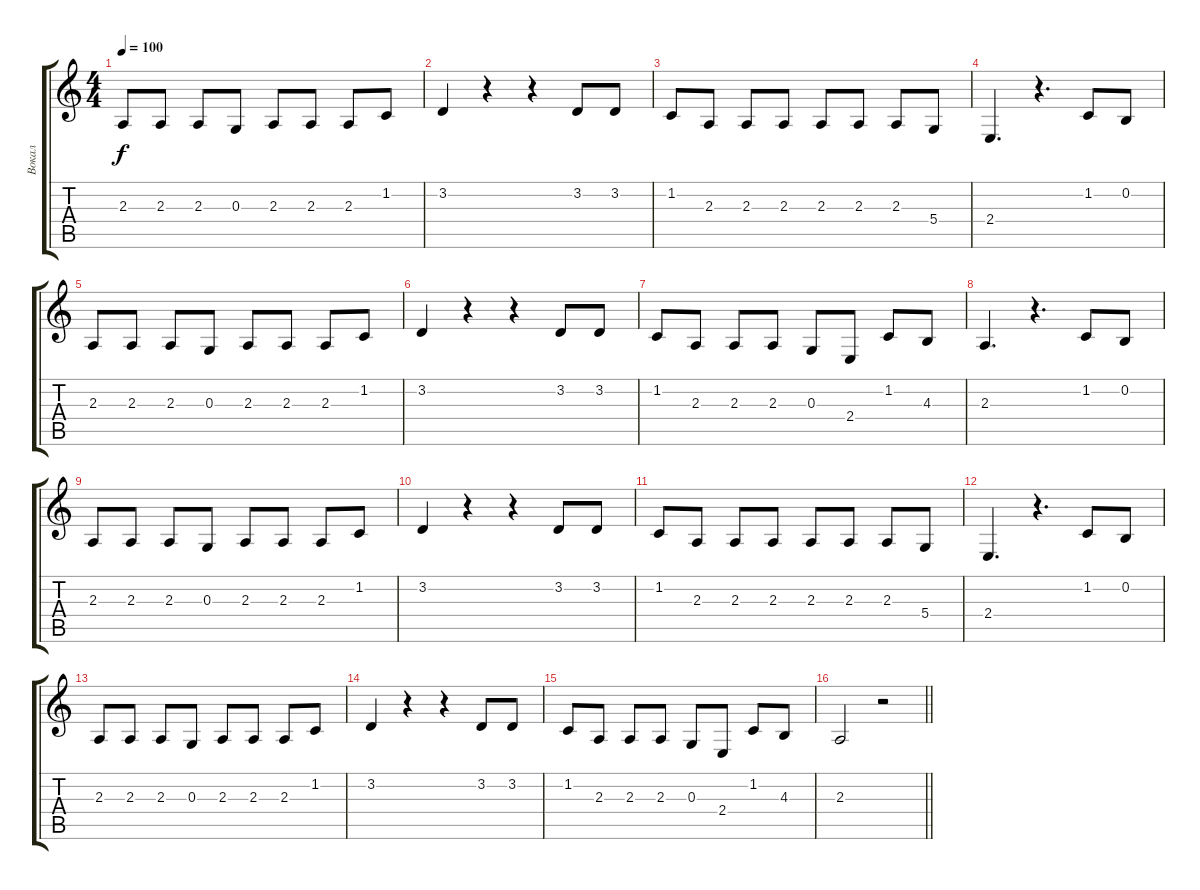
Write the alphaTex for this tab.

\track ("Вокал" "Вокал") {instrument tenorsax}
\staff {score tabs}
\tuning (E4 B3 G3 D3 A2 E2) {hide}
\ts (4 4)
\tempo 100
\clef g2
\ks c
2.3.8{dy f} 2.3.8 2.3.8 0.3.8 2.3.8 2.3.8 2.3.8 1.2.8 |
3.2.4 r.4 r.4 3.2.8 3.2.8 |
1.2.8 2.3.8 2.3.8 2.3.8 2.3.8 2.3.8 2.3.8 5.4.8 |
2.4.4{d} r.4{d} 1.2.8 0.2.8 |
2.3.8 2.3.8 2.3.8 0.3.8 2.3.8 2.3.8 2.3.8 1.2.8 |
3.2.4 r.4 r.4 3.2.8 3.2.8 |
1.2.8 2.3.8 2.3.8 2.3.8 0.3.8 2.4.8 1.2.8 4.3.8 |
2.3.4{d} r.4{d} 1.2.8 0.2.8 |
2.3.8 2.3.8 2.3.8 0.3.8 2.3.8 2.3.8 2.3.8 1.2.8 |
3.2.4 r.4 r.4 3.2.8 3.2.8 |
1.2.8 2.3.8 2.3.8 2.3.8 2.3.8 2.3.8 2.3.8 5.4.8 |
2.4.4{d} r.4{d} 1.2.8 0.2.8 |
2.3.8 2.3.8 2.3.8 0.3.8 2.3.8 2.3.8 2.3.8 1.2.8 |
3.2.4 r.4 r.4 3.2.8 3.2.8 |
1.2.8 2.3.8 2.3.8 2.3.8 0.3.8 2.4.8 1.2.8 4.3.8 |
\barLineRight lightlight
2.3.2 r.2
